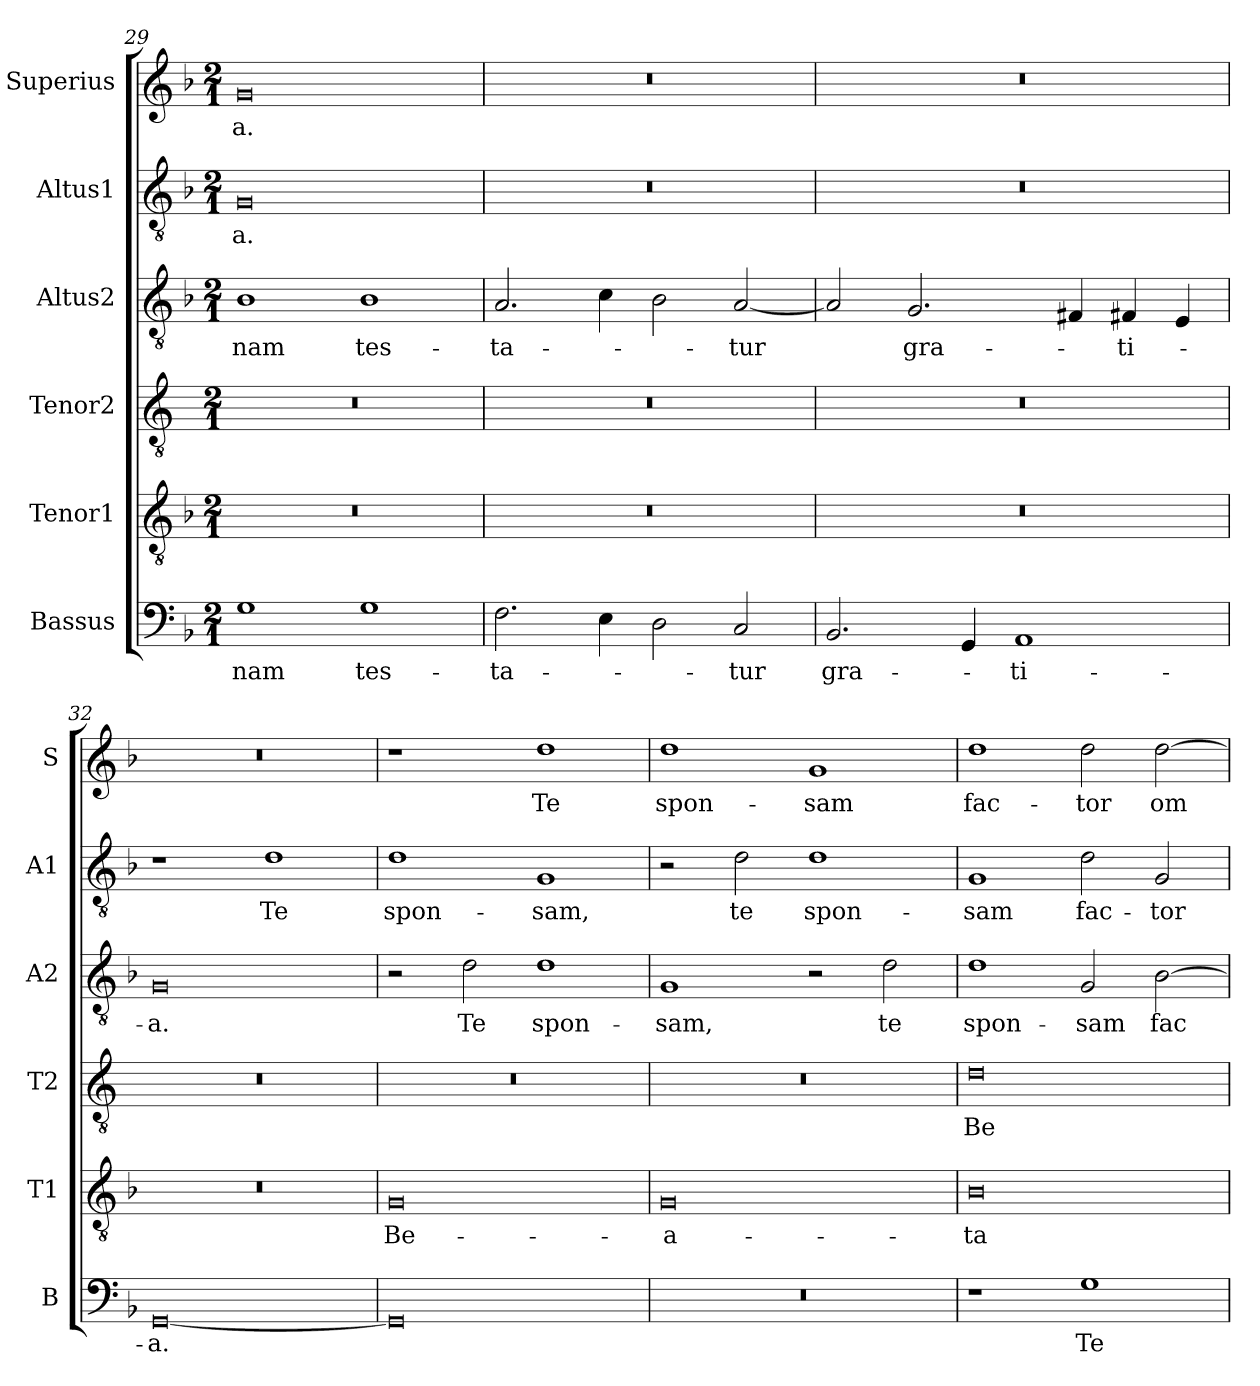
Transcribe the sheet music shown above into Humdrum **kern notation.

**kern	**text	**kern	**text	**kern	**text	**kern	**text	**kern	**text	**kern	**text
*part6	*part6	*part5	*part5	*part4	*part4	*part3	*part3	*part2	*part2	*part1	*part1
*staff6	*staff6	*staff5	*staff5	*staff4	*staff4	*staff3	*staff3	*staff2	*staff2	*staff1	*staff1
*I"Bassus	*	*I"Tenor1	*	*I"Tenor2	*	*I"Altus2	*	*I"Altus1	*	*I"Superius	*
*I'B	*	*I'T1	*	*I'T2	*	*I'A2	*	*I'A1	*	*I'S	*
*clefF4	*	*clefGv2	*	*clefGv2	*	*clefGv2	*	*clefGv2	*	*clefG2	*
*k[b-]	*	*k[b-]	*	*k[]	*	*k[b-]	*	*k[b-]	*	*k[b-]	*
*M2/1	*	*M2/1	*	*M2/1	*	*M2/1	*	*M2/1	*	*M2/1	*
=29	=29	=29	=29	=29	=29	=29	=29	=29	=29	=29	=29
1G	-nam	0r	.	0r	.	1B-	-nam	0G	-a.	0g	-a.
1G	tes-	.	.	.	.	1B-	tes-	.	.	.	.
=30	=30	=30	=30	=30	=30	=30	=30	=30	=30	=30	=30
2.F\	-ta-	0r	.	0r	.	2.A/	-ta-	0r	.	0r	.
4E\	.	.	.	.	.	4c\	.	.	.	.	.
2D\	.	.	.	.	.	2B-\	.	.	.	.	.
2C/	-tur	.	.	.	.	[2A/	-tur	.	.	.	.
=31	=31	=31	=31	=31	=31	=31	=31	=31	=31	=31	=31
2.BB-/	gra-	0r	.	0r	.	2A/]	.	0r	.	0r	.
.	.	.	.	.	.	2.G/	gra-	.	.	.	.
4GG/	.	.	.	.	.	.	.	.	.	.	.
1AA	-ti-	.	.	.	.	.	.	.	.	.	.
.	.	.	.	.	.	4F#X/	.	.	.	.	.
.	.	.	.	.	.	4F#X/	-ti-	.	.	.	.
.	.	.	.	.	.	4E/	.	.	.	.	.
=32	=32	=32	=32	=32	=32	=32	=32	=32	=32	=32	=32
[0GG	-a.	0r	.	0r	.	0G	-a.	1r	.	0r	.
.	.	.	.	.	.	.	.	1d	Te	.	.
=33	=33	=33	=33	=33	=33	=33	=33	=33	=33	=33	=33
0GG]	.	0G	Be-	0r	.	2r	.	1d	spon-	1r	.
.	.	.	.	.	.	2d\	Te	.	.	.	.
.	.	.	.	.	.	1d	spon-	1G	-sam,	1dd	Te
=34	=34	=34	=34	=34	=34	=34	=34	=34	=34	=34	=34
0r	.	0G	-a-	0r	.	1G	-sam,	2r	.	1dd	spon-
.	.	.	.	.	.	.	.	2d\	te	.	.
.	.	.	.	.	.	2r	.	1d	spon-	1g	-sam
.	.	.	.	.	.	2d\	te	.	.	.	.
=35	=35	=35	=35	=35	=35	=35	=35	=35	=35	=35	=35
1r	.	0B-	-ta	0d	Be-	1d	spon-	1G	sam	1dd	fac-
1G	Te	.	.	.	.	2G/	-sam	2d\	fac-	2dd\	-tor
.	.	.	.	.	.	[2B-\	fac-	2G/	-tor	[2dd\	om-
=	=	=	=	=	=	=	=	=	=	=	=
*-	*-	*-	*-	*-	*-	*-	*-	*-	*-	*-	*-
